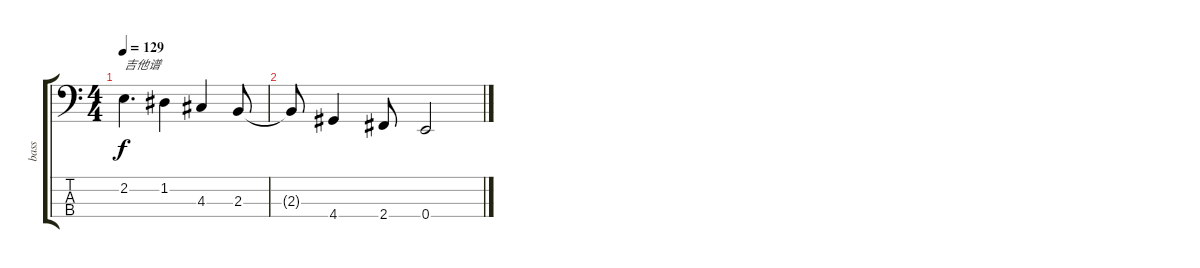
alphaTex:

\track ("bass" "bass") {instrument electricbassfinger}
\staff {score tabs}
\tuning (G2 D2 A1 E1) {hide}
\ts (4 4)
\tempo 129
\clef f4
\ks c
2.2.4{d txt "吉他谱" dy f} 1.2.4 4.3.4 2.3.8 |
2.3{t}.8 4.4.4 2.4.8 0.4.2
